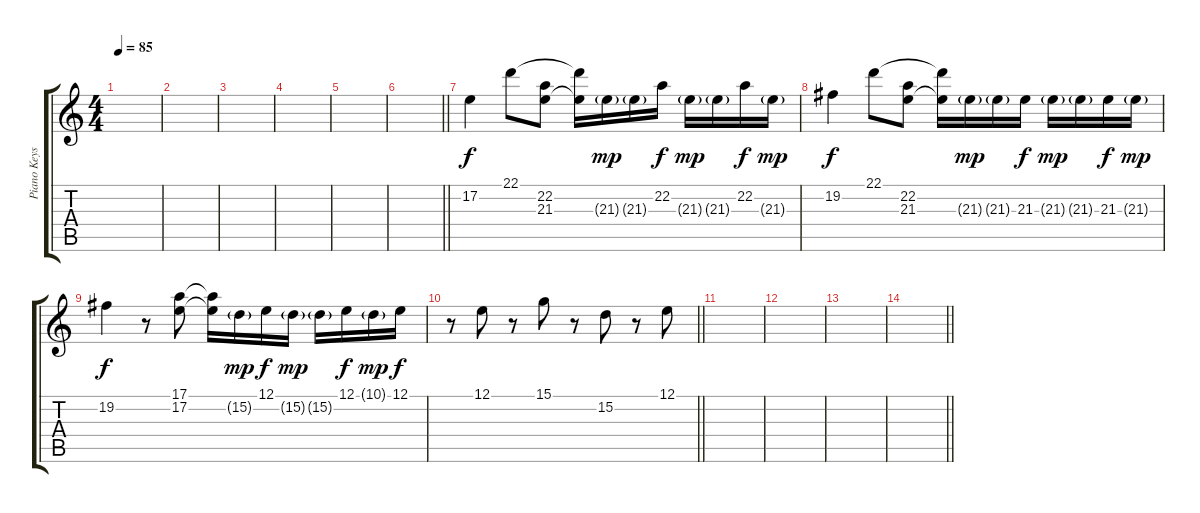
\track ("Piano Keys" "Piano Keys") {instrument electricgrandpiano}
\staff {score tabs}
\tuning (E4 B3 G3 D3 A2 E2) {hide}
\ts (4 4)
\tempo 85
\clef g2
\ks c
|
|
|
|
|
\barLineRight lightlight
|
17.2.4 22.1.8 (22.2 21.3).8 (22.1{t} 21.3{t}).16 21.3{g}.16{dy mp} 21.3{g}.16 22.2.16{dy f} 21.3{g}.16{dy mp} 21.3{g}.16 22.2.16{dy f} 21.3{g}.16{dy mp} |
19.2.4{dy f} 22.1.8 (22.2 21.3).8 (22.1{t} 21.3{t}).16 21.3{g}.16{dy mp} 21.3{g}.16 21.3.16{dy f} 21.3{g}.16{dy mp} 21.3{g}.16 21.3.16{dy f} 21.3{g}.16{dy mp} |
19.2.4{dy f} r.8 (17.1 17.2).8 (17.1{t} 17.2{t}).16 15.2{g}.16{dy mp} 12.1.16{dy f} 15.2{g}.16{dy mp} 15.2{g}.16 12.1.16{dy f} 10.1{g}.16{dy mp} 12.1.16{dy f} |
\barLineRight lightlight
r.8 12.1.8 r.8 15.1.8 r.8 15.2.8 r.8 12.1.8 |
|
|
|
\barLineRight lightlight
